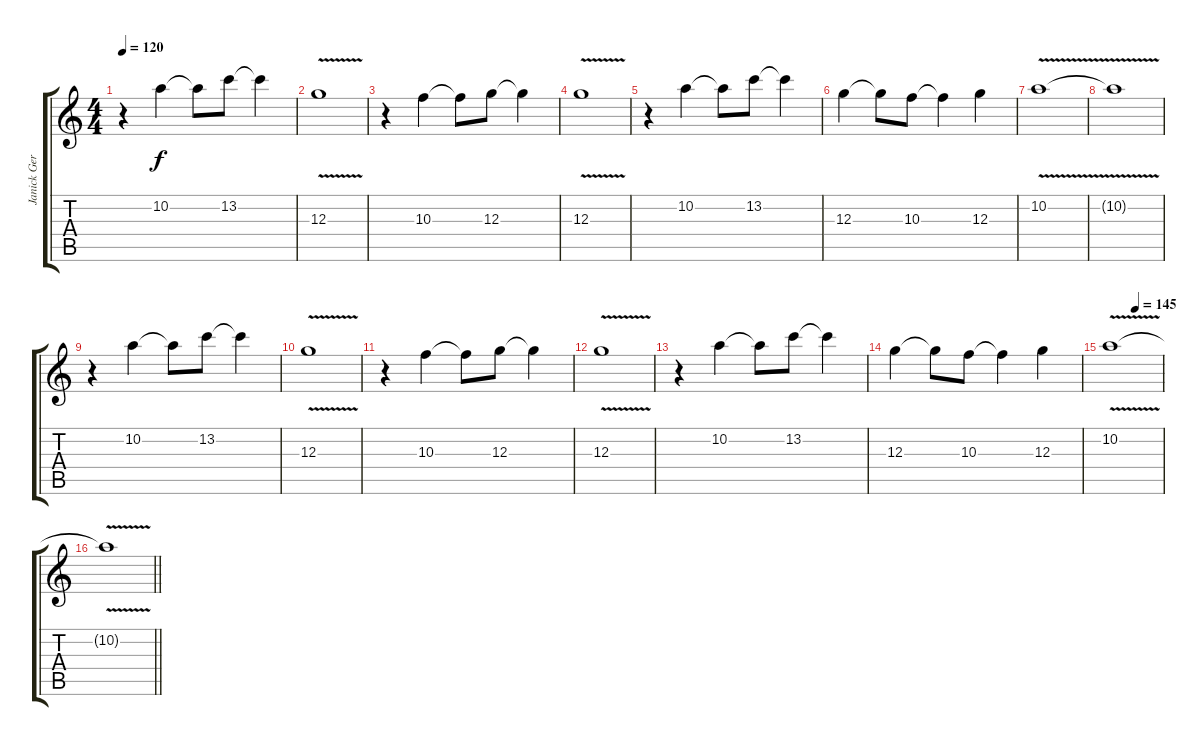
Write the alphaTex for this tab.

\track ("Janick Gers" "Janick Ger") {instrument distortionguitar}
\staff {score tabs}
\tuning (E4 B3 G3 D3 A2 E2) {hide}
\ts (4 4)
\tempo 120
\clef g2
\ks c
r.4{dy f} 10.2.4 10.2{t}.8 13.2.8 13.2{t}.4 |
12.3{v}.1 |
r.4 10.3.4 10.3{t}.8 12.3.8 12.3{t}.4 |
12.3{v}.1 |
r.4 10.2.4 10.2{t}.8 13.2.8 13.2{t}.4 |
12.3.4 12.3{t}.8 10.3.8 10.3{t}.4 12.3.4 |
10.2{v}.1 |
10.2{t}.1 |
r.4 10.2.4 10.2{t}.8 13.2.8 13.2{t}.4 |
12.3{v}.1 |
r.4 10.3.4 10.3{t}.8 12.3.8 12.3{t}.4 |
12.3{v}.1 |
r.4 10.2.4 10.2{t}.8 13.2.8 13.2{t}.4 |
12.3.4 12.3{t}.8 10.3.8 10.3{t}.4 12.3.4 |
\tempo (145 0.5)
10.2{v}.1 |
\barLineRight lightlight
10.2{t}.1{instrument distortionguitar}
